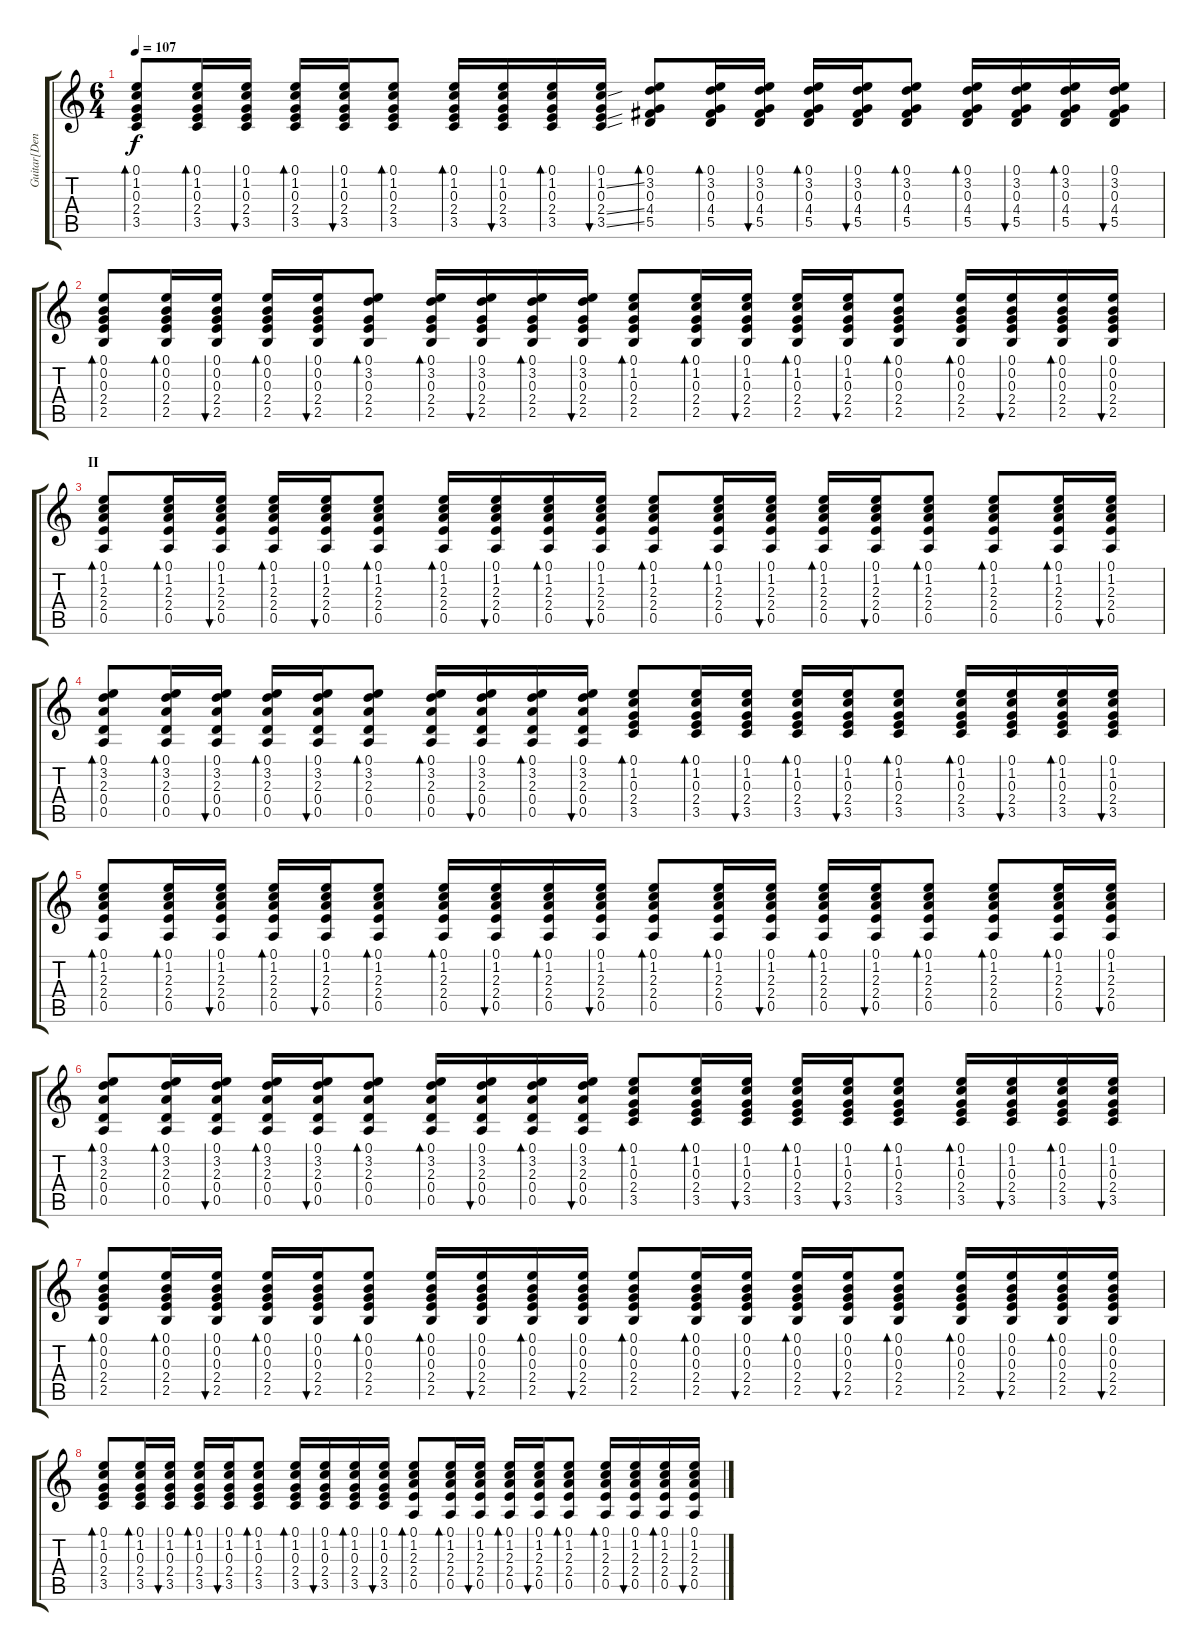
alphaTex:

\track ("Guitar[Den]" "Guitar[Den") {instrument acousticguitarsteel}
\staff {score tabs}
\tuning (E4 B3 G3 D3 A2 E2) {hide}
\ts (6 4)
\tempo 107
\clef g2
\ks c
(0.1 1.2 0.3 2.4 3.5).8{bd 30 dy f} (0.1 1.2 0.3 2.4 3.5).16{bd 30} (0.1 1.2 0.3 2.4 3.5).16{bu 30} (0.1 1.2 0.3 2.4 3.5).16{bd 30} (0.1 1.2 0.3 2.4 3.5).16{bu 30} (0.1 1.2 0.3 2.4 3.5).8{bd 30} (0.1 1.2 0.3 2.4 3.5).16{bd 30} (0.1 1.2 0.3 2.4 3.5).16{bu 30} (0.1 1.2 0.3 2.4 3.5).16{bd 30} (0.1 1.2{ss} 0.3 2.4{ss} 3.5{ss}).16{bu 30} (0.1 3.2 0.3 4.4 5.5).8{bd 30} (0.1 3.2 0.3 4.4 5.5).16{bd 30} (0.1 3.2 0.3 4.4 5.5).16{bu 30} (0.1 3.2 0.3 4.4 5.5).16{bd 30} (0.1 3.2 0.3 4.4 5.5).16{bu 30} (0.1 3.2 0.3 4.4 5.5).8{bd 30} (0.1 3.2 0.3 4.4 5.5).16{bd 30} (0.1 3.2 0.3 4.4 5.5).16{bu 30} (0.1 3.2 0.3 4.4 5.5).16{bd 30} (0.1 3.2 0.3 4.4 5.5).16{bu 30} |
(0.1 0.2 0.3 2.4 2.5).8{bd 30} (0.1 0.2 0.3 2.4 2.5).16{bd 30} (0.1 0.2 0.3 2.4 2.5).16{bu 30} (0.1 0.2 0.3 2.4 2.5).16{bd 30} (0.1 0.2 0.3 2.4 2.5).16{bu 30} (0.1 3.2 0.3 2.4 2.5).8{bd 30} (0.1 3.2 0.3 2.4 2.5).16{bd 30} (0.1 3.2 0.3 2.4 2.5).16{bu 30} (0.1 3.2 0.3 2.4 2.5).16{bd 30} (0.1 3.2 0.3 2.4 2.5).16{bu 30} (0.1 1.2 0.3 2.4 2.5).8{bd 30} (0.1 1.2 0.3 2.4 2.5).16{bd 30} (0.1 1.2 0.3 2.4 2.5).16{bu 30} (0.1 1.2 0.3 2.4 2.5).16{bd 30} (0.1 1.2 0.3 2.4 2.5).16{bu 30} (0.1 0.2 0.3 2.4 2.5).8{bd 30} (0.1 0.2 0.3 2.4 2.5).16{bd 30} (0.1 0.2 0.3 2.4 2.5).16{bu 30} (0.1 0.2 0.3 2.4 2.5).16{bd 30} (0.1 0.2 0.3 2.4 2.5).16{bu 30} |
\section ("" "II")
(0.1 1.2 2.3 2.4 0.5).8{bd 30} (0.1 1.2 2.3 2.4 0.5).16{bd 30} (0.1 1.2 2.3 2.4 0.5).16{bu 30} (0.1 1.2 2.3 2.4 0.5).16{bd 30} (0.1 1.2 2.3 2.4 0.5).16{bu 30} (0.1 1.2 2.3 2.4 0.5).8{bd 30} (0.1 1.2 2.3 2.4 0.5).16{bd 30} (0.1 1.2 2.3 2.4 0.5).16{bu 30} (0.1 1.2 2.3 2.4 0.5).16{bd 30} (0.1 1.2 2.3 2.4 0.5).16{bu 30} (0.1 1.2 2.3 2.4 0.5).8{bd 30} (0.1 1.2 2.3 2.4 0.5).16{bd 30} (0.1 1.2 2.3 2.4 0.5).16{bu 30} (0.1 1.2 2.3 2.4 0.5).16{bd 30} (0.1 1.2 2.3 2.4 0.5).16{bu 30} (0.1 1.2 2.3 2.4 0.5).8{bd 30} (0.1 1.2 2.3 2.4 0.5).8{bd 30} (0.1 1.2 2.3 2.4 0.5).16{bd 30} (0.1 1.2 2.3 2.4 0.5).16{bu 30} |
(0.1 3.2 2.3 0.4 0.5).8{bd 30} (0.1 3.2 2.3 0.4 0.5).16{bd 30} (0.1 3.2 2.3 0.4 0.5).16{bu 30} (0.1 3.2 2.3 0.4 0.5).16{bd 30} (0.1 3.2 2.3 0.4 0.5).16{bu 30} (0.1 3.2 2.3 0.4 0.5).8{bd 30} (0.1 3.2 2.3 0.4 0.5).16{bd 30} (0.1 3.2 2.3 0.4 0.5).16{bu 30} (0.1 3.2 2.3 0.4 0.5).16{bd 30} (0.1 3.2 2.3 0.4 0.5).16{bu 30} (0.1 1.2 0.3 2.4 3.5).8{bd 30} (0.1 1.2 0.3 2.4 3.5).16{bd 30} (0.1 1.2 0.3 2.4 3.5).16{bu 30} (0.1 1.2 0.3 2.4 3.5).16{bd 30} (0.1 1.2 0.3 2.4 3.5).16{bu 30} (0.1 1.2 0.3 2.4 3.5).8{bd 30} (0.1 1.2 0.3 2.4 3.5).16{bd 30} (0.1 1.2 0.3 2.4 3.5).16{bu 30} (0.1 1.2 0.3 2.4 3.5).16{bd 30} (0.1 1.2 0.3 2.4 3.5).16{bu 30} |
(0.1 1.2 2.3 2.4 0.5).8{bd 30} (0.1 1.2 2.3 2.4 0.5).16{bd 30} (0.1 1.2 2.3 2.4 0.5).16{bu 30} (0.1 1.2 2.3 2.4 0.5).16{bd 30} (0.1 1.2 2.3 2.4 0.5).16{bu 30} (0.1 1.2 2.3 2.4 0.5).8{bd 30} (0.1 1.2 2.3 2.4 0.5).16{bd 30} (0.1 1.2 2.3 2.4 0.5).16{bu 30} (0.1 1.2 2.3 2.4 0.5).16{bd 30} (0.1 1.2 2.3 2.4 0.5).16{bu 30} (0.1 1.2 2.3 2.4 0.5).8{bd 30} (0.1 1.2 2.3 2.4 0.5).16{bd 30} (0.1 1.2 2.3 2.4 0.5).16{bu 30} (0.1 1.2 2.3 2.4 0.5).16{bd 30} (0.1 1.2 2.3 2.4 0.5).16{bu 30} (0.1 1.2 2.3 2.4 0.5).8{bd 30} (0.1 1.2 2.3 2.4 0.5).8{bd 30} (0.1 1.2 2.3 2.4 0.5).16{bd 30} (0.1 1.2 2.3 2.4 0.5).16{bu 30} |
(0.1 3.2 2.3 0.4 0.5).8{bd 30} (0.1 3.2 2.3 0.4 0.5).16{bd 30} (0.1 3.2 2.3 0.4 0.5).16{bu 30} (0.1 3.2 2.3 0.4 0.5).16{bd 30} (0.1 3.2 2.3 0.4 0.5).16{bu 30} (0.1 3.2 2.3 0.4 0.5).8{bd 30} (0.1 3.2 2.3 0.4 0.5).16{bd 30} (0.1 3.2 2.3 0.4 0.5).16{bu 30} (0.1 3.2 2.3 0.4 0.5).16{bd 30} (0.1 3.2 2.3 0.4 0.5).16{bu 30} (0.1 1.2 0.3 2.4 3.5).8{bd 30} (0.1 1.2 0.3 2.4 3.5).16{bd 30} (0.1 1.2 0.3 2.4 3.5).16{bu 30} (0.1 1.2 0.3 2.4 3.5).16{bd 30} (0.1 1.2 0.3 2.4 3.5).16{bu 30} (0.1 1.2 0.3 2.4 3.5).8{bd 30} (0.1 1.2 0.3 2.4 3.5).16{bd 30} (0.1 1.2 0.3 2.4 3.5).16{bu 30} (0.1 1.2 0.3 2.4 3.5).16{bd 30} (0.1 1.2 0.3 2.4 3.5).16{bu 30} |
(0.1 0.2 0.3 2.4 2.5).8{bd 30} (0.1 0.2 0.3 2.4 2.5).16{bd 30} (0.1 0.2 0.3 2.4 2.5).16{bu 30} (0.1 0.2 0.3 2.4 2.5).16{bd 30} (0.1 0.2 0.3 2.4 2.5).16{bu 30} (0.1 0.2 0.3 2.4 2.5).8{bd 30} (0.1 0.2 0.3 2.4 2.5).16{bd 30} (0.1 0.2 0.3 2.4 2.5).16{bu 30} (0.1 0.2 0.3 2.4 2.5).16{bd 30} (0.1 0.2 0.3 2.4 2.5).16{bu 30} (0.1 0.2 0.3 2.4 2.5).8{bd 30} (0.1 0.2 0.3 2.4 2.5).16{bd 30} (0.1 0.2 0.3 2.4 2.5).16{bu 30} (0.1 0.2 0.3 2.4 2.5).16{bd 30} (0.1 0.2 0.3 2.4 2.5).16{bu 30} (0.1 0.2 0.3 2.4 2.5).8{bd 30} (0.1 0.2 0.3 2.4 2.5).16{bd 30} (0.1 0.2 0.3 2.4 2.5).16{bu 30} (0.1 0.2 0.3 2.4 2.5).16{bd 30} (0.1 0.2 0.3 2.4 2.5).16{bu 30} |
(0.1 1.2 0.3 2.4 3.5).8{bd 30} (0.1 1.2 0.3 2.4 3.5).16{bd 30} (0.1 1.2 0.3 2.4 3.5).16{bu 30} (0.1 1.2 0.3 2.4 3.5).16{bd 30} (0.1 1.2 0.3 2.4 3.5).16{bu 30} (0.1 1.2 0.3 2.4 3.5).8{bd 30} (0.1 1.2 0.3 2.4 3.5).16{bd 30} (0.1 1.2 0.3 2.4 3.5).16{bu 30} (0.1 1.2 0.3 2.4 3.5).16{bd 30} (0.1 1.2 0.3 2.4 3.5).16{bu 30} (0.1 1.2 2.3 2.4 0.5).8{bd 30} (0.1 1.2 2.3 2.4 0.5).16{bd 30} (0.1 1.2 2.3 2.4 0.5).16{bu 30} (0.1 1.2 2.3 2.4 0.5).16{bd 30} (0.1 1.2 2.3 2.4 0.5).16{bu 30} (0.1 1.2 2.3 2.4 0.5).8{bd 30} (0.1 1.2 2.3 2.4 0.5).16{bd 30} (0.1 1.2 2.3 2.4 0.5).16{bu 30} (0.1 1.2 2.3 2.4 0.5).16{bd 30} (0.1 1.2 2.3 2.4 0.5).16{bu 30}
